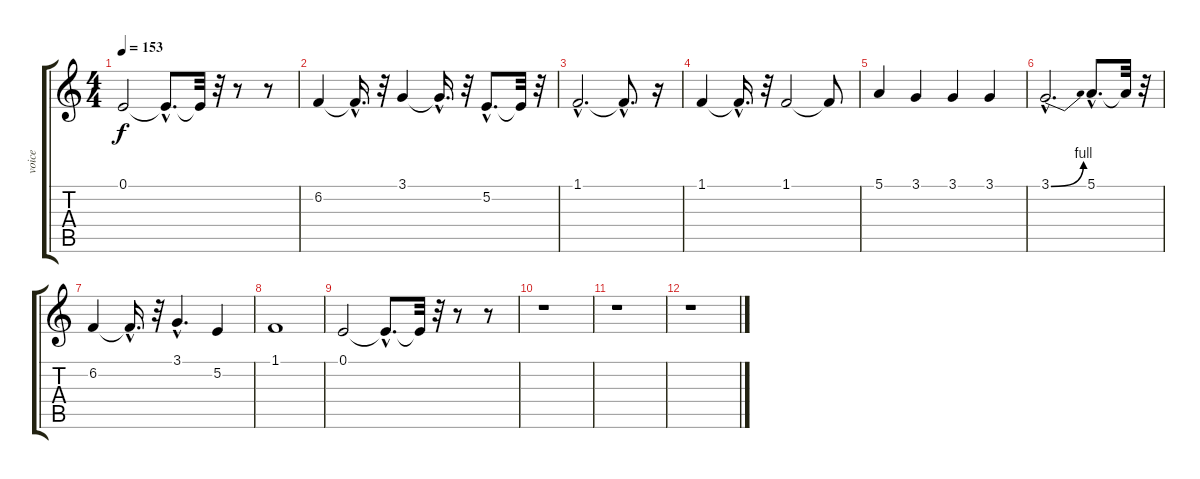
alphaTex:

\track ("voice" "voice") {instrument voiceoohs}
\staff {score tabs}
\tuning (E4 B3 G3 D3 A2 E2) {hide}
\ts (4 4)
\tempo 153
\clef g2
\ks c
0.1.2{dy f} 0.1{hac t}.8{d} 0.1{t}.32 r.32 r.8 r.8 |
6.2.4 6.2{hac t}.16{d} r.32 3.1.4 3.1{hac t}.16{d} r.32 5.2{hac}.8{d} 5.2{t}.32 r.32 |
1.1{hac}.2{d} 1.1{hac t}.8{d} r.16 |
1.1.4 1.1{hac t}.16{d} r.32 1.1.2 1.1{t}.8 |
5.1.4 3.1.4 3.1.4 3.1.4 |
3.1{be (bend 0 0 60 4) hac}.2{d} 5.1{hac}.8{d} 5.1{t}.32 r.32 |
6.2.4 6.2{hac t}.16{d} r.32 3.1{hac}.4{d} 5.2.4 |
1.1.1 |
0.1.2 0.1{hac t}.8{d} 0.1{t}.32 r.32 r.8 r.8 |
r.1 |
r.1 |
r.1
